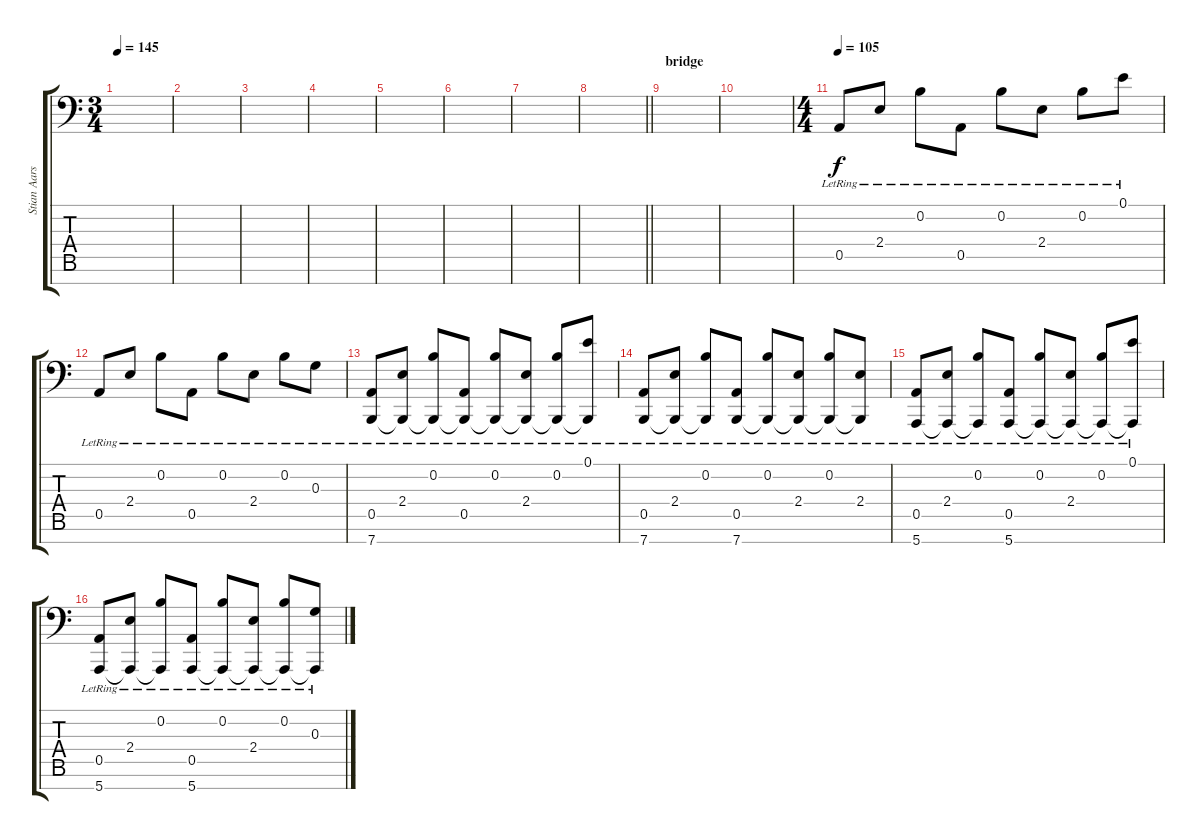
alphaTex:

\track ("Stian Aarstad" "Stian Aars") {instrument brightacousticpiano}
\staff {score tabs}
\tuning (E4 B3 G3 D3 A2 E2 E1) {hide}
\ts (3 4)
\tempo 145
\clef f4
\ks c
|
|
|
|
|
|
|
\barLineRight lightlight
|
\section ("" "bridge")
|
|
\ts (4 4)
\tempo 105
0.5{lr}.8{volume 16} 2.4{lr}.8 0.2{lr}.8 0.5{lr}.8 0.2{lr}.8 2.4{lr}.8 0.2{lr}.8 0.1{lr}.8 |
0.5{lr}.8 2.4{lr}.8 0.2{lr}.8 0.5{lr}.8 0.2{lr}.8 2.4{lr}.8 0.2{lr}.8 0.3{lr}.8 |
(0.5{lr} 7.7).8 (2.4{lr} 7.7{t}).8 (0.2{lr} 7.7{t}).8 (0.5{lr} 7.7{t}).8 (0.2{lr} 7.7{t}).8 (2.4{lr} 7.7{t}).8 (0.2{lr} 7.7{t}).8 (0.1{lr} 7.7{t}).8 |
(0.5{lr} 7.7).8 (2.4{lr} 7.7{t}).8 (0.2{lr} 7.7{t}).8 (0.5{lr} 7.7).8 (0.2{lr} 7.7{t}).8 (2.4{lr} 7.7{t}).8 (0.2{lr} 7.7{t}).8 (2.4{lr} 7.7{t}).8 |
(0.5{lr} 5.7).8 (2.4{lr} 5.7{t}).8 (0.2{lr} 5.7{t}).8 (0.5{lr} 5.7).8 (0.2{lr} 5.7{t}).8 (2.4{lr} 5.7{t}).8 (0.2{lr} 5.7{t}).8 (0.1{lr} 5.7{t}).8 |
(0.5{lr} 5.7).8 (2.4{lr} 5.7{t}).8 (0.2{lr} 5.7{t}).8 (0.5{lr} 5.7).8 (0.2{lr} 5.7{t}).8 (2.4{lr} 5.7{t}).8 (0.2{lr} 5.7{t}).8 (0.3{lr} 5.7{t}).8
